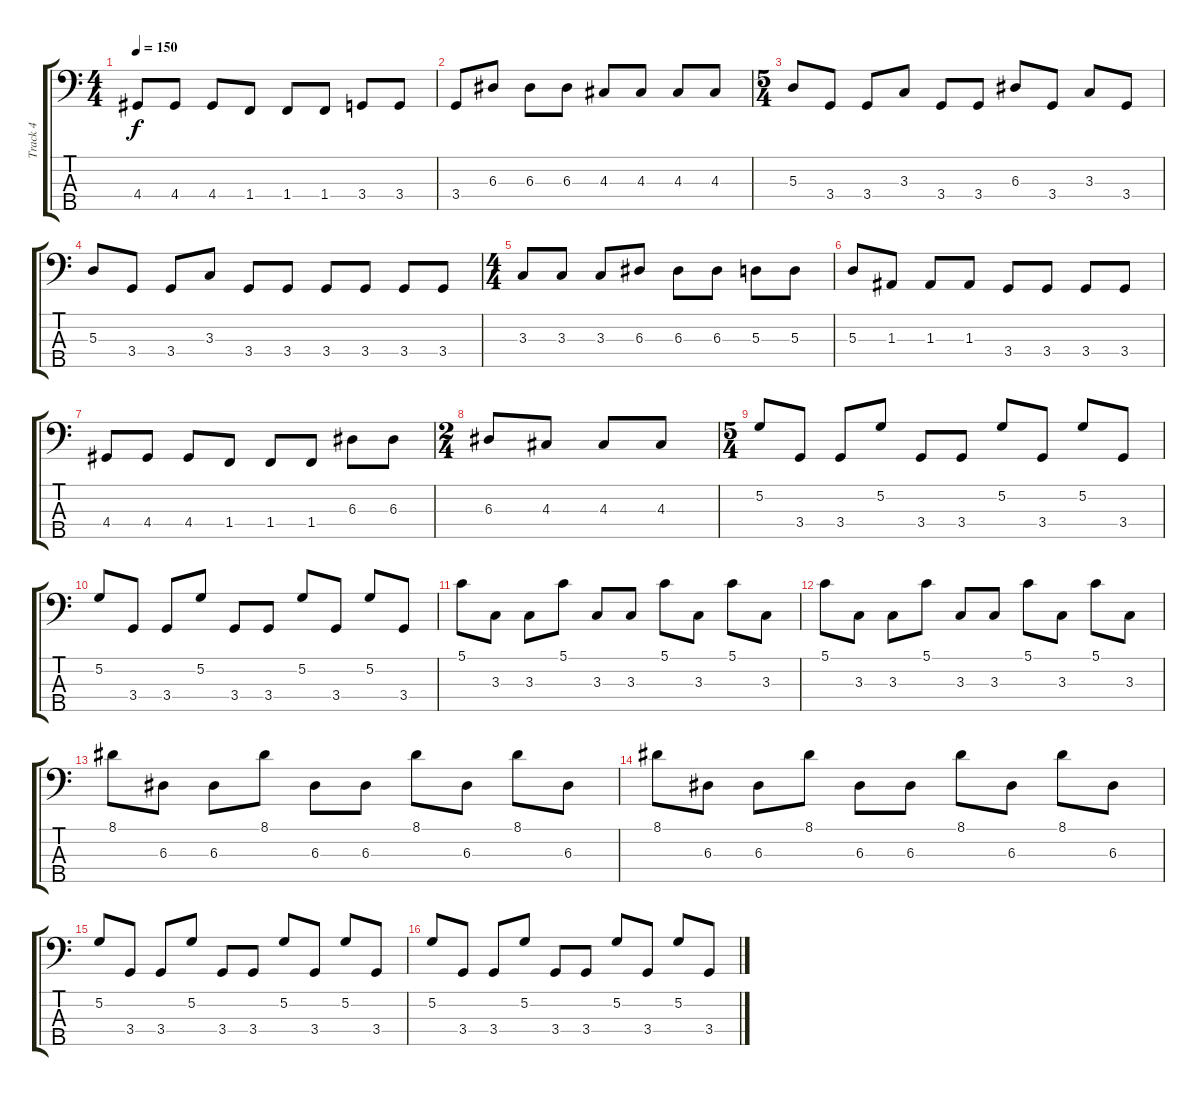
\track ("Track 4" "Track 4") {instrument electricbassfinger}
\staff {score tabs}
\tuning (G2 D2 A1 E1 B0) {hide}
\ts (4 4)
\tempo 150
\clef f4
\ks c
4.4.8{dy f} 4.4.8 4.4.8 1.4.8 1.4.8 1.4.8 3.4.8 3.4.8 |
3.4.8 6.3.8 6.3.8 6.3.8 4.3.8 4.3.8 4.3.8 4.3.8 |
\ts (5 4)
5.3.8 3.4.8 3.4.8 3.3.8 3.4.8 3.4.8 6.3.8 3.4.8 3.3.8 3.4.8 |
5.3.8 3.4.8 3.4.8 3.3.8 3.4.8 3.4.8 3.4.8 3.4.8 3.4.8 3.4.8 |
\ts (4 4)
3.3.8 3.3.8 3.3.8 6.3.8 6.3.8 6.3.8 5.3.8 5.3.8 |
5.3.8 1.3.8 1.3.8 1.3.8 3.4.8 3.4.8 3.4.8 3.4.8 |
4.4.8 4.4.8 4.4.8 1.4.8 1.4.8 1.4.8 6.3.8 6.3.8 |
\ts (2 4)
6.3.8 4.3.8 4.3.8 4.3.8 |
\ts (5 4)
5.2.8 3.4.8 3.4.8 5.2.8 3.4.8 3.4.8 5.2.8 3.4.8 5.2.8 3.4.8 |
5.2.8 3.4.8 3.4.8 5.2.8 3.4.8 3.4.8 5.2.8 3.4.8 5.2.8 3.4.8 |
5.1.8 3.3.8 3.3.8 5.1.8 3.3.8 3.3.8 5.1.8 3.3.8 5.1.8 3.3.8 |
5.1.8 3.3.8 3.3.8 5.1.8 3.3.8 3.3.8 5.1.8 3.3.8 5.1.8 3.3.8 |
8.1.8 6.3.8 6.3.8 8.1.8 6.3.8 6.3.8 8.1.8 6.3.8 8.1.8 6.3.8 |
8.1.8 6.3.8 6.3.8 8.1.8 6.3.8 6.3.8 8.1.8 6.3.8 8.1.8 6.3.8 |
5.2.8 3.4.8 3.4.8 5.2.8 3.4.8 3.4.8 5.2.8 3.4.8 5.2.8 3.4.8 |
5.2.8 3.4.8 3.4.8 5.2.8 3.4.8 3.4.8 5.2.8 3.4.8 5.2.8 3.4.8
